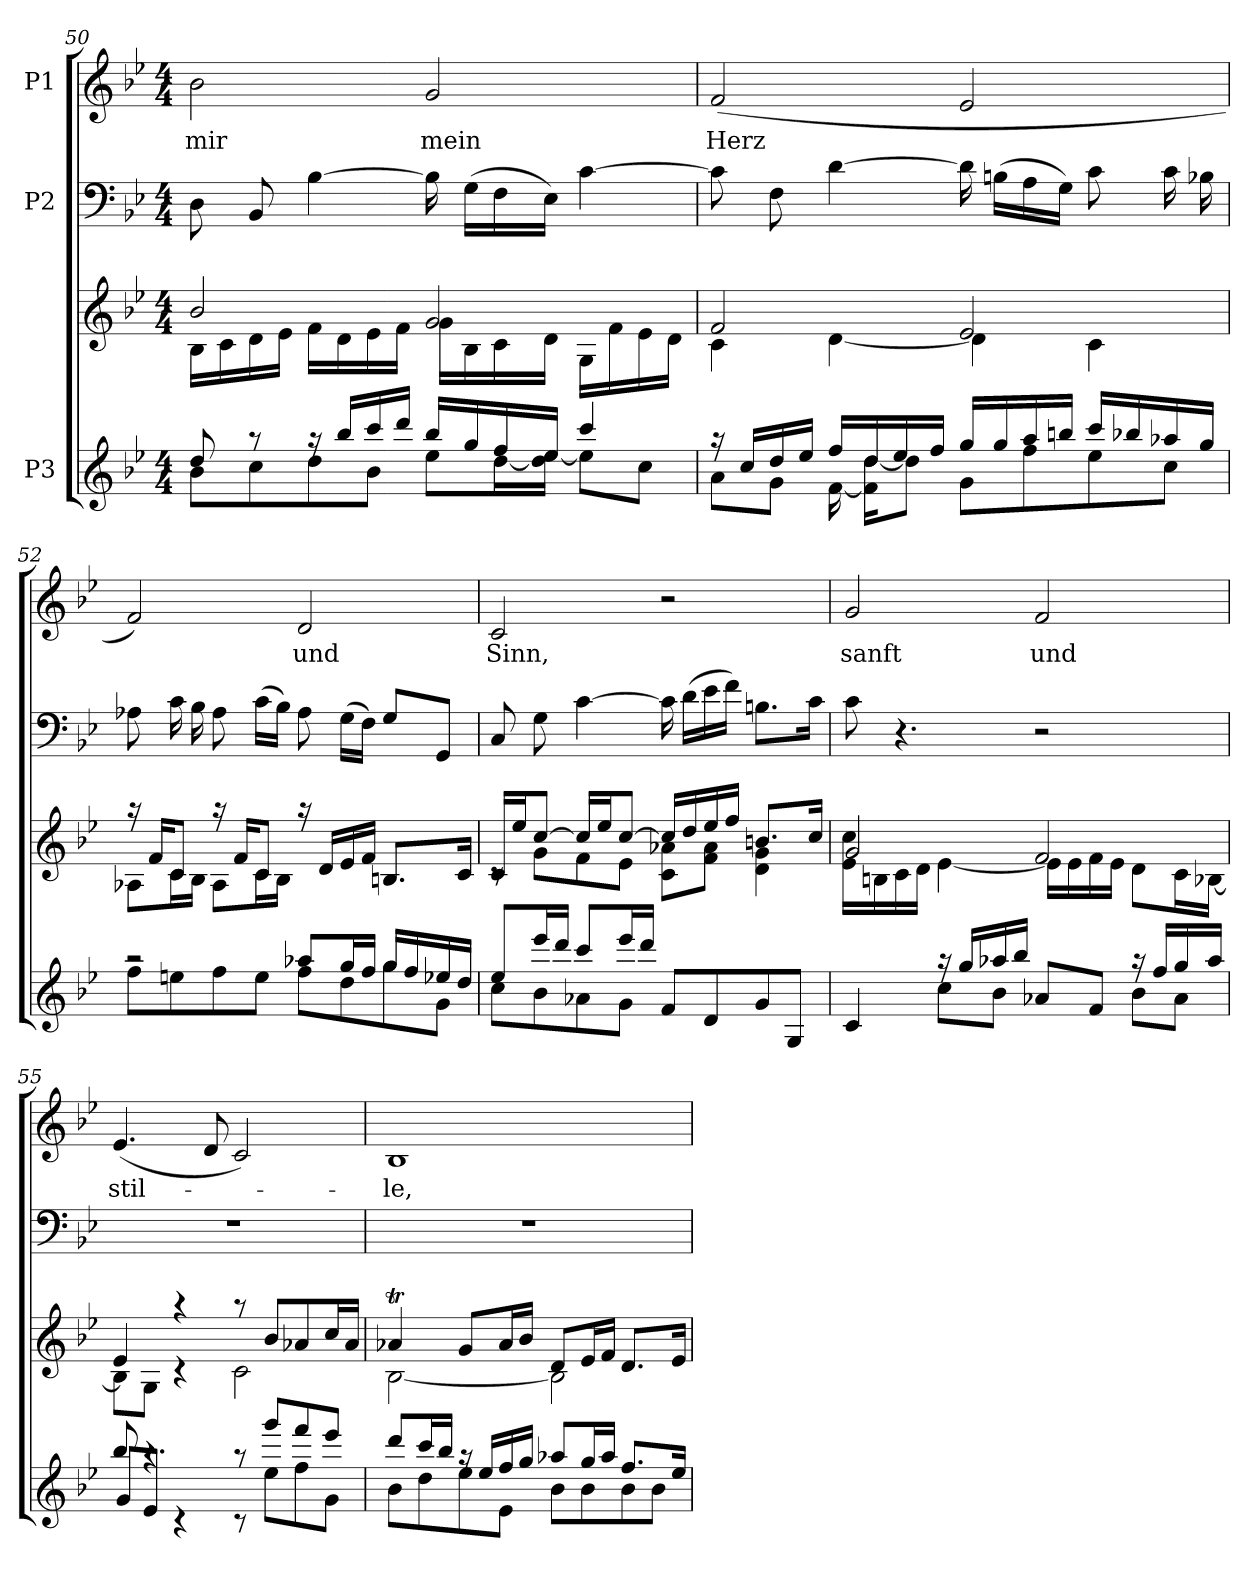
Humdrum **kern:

**kern	**kern	**kern	**kern	**text
*part3	*part3	*part2	*part1	*part1
*staff4	*staff3	*staff2	*staff1	*staff1
*I"P3	*	*I"P2	*I"P1	*
!!LO:PB:g=z
*clefG2	*clefG2	*clefF4	*clefG2	*
*k[b-e-]	*k[b-e-]	*k[b-e-]	*k[b-e-]	*
*B-:	*B-:	*B-:	*B-:	*
*M4/4	*M4/4	*M4/4	*M4/4	*
=50	=50	=50	=50	=50
*^	*^	*	*	*
!	!	!	!	!	!	!LO:LY:b
8dd/	8b-\L	2b-/	16B-\LL	8D\	2b-\	mir
.	.	.	16c\	.	.	.
8raa	8cc\	.	16d\	8BB-/	.	.
.	.	.	16e-\JJ	.	.	.
16raa	8dd\	.	16f\LL	[>4B-\	.	.
16bb-/LL	.	.	16d\	.	.	.
16ccc/	8b-\J	.	16e-\	.	.	.
16ddd/JJ	.	.	16f\JJ	.	.	.
!	!	!	!	!	!	!LO:LY:b
16bb-/LL	8ee-\L	2g/	16g\LL	16B-\]	2g/	mein
16gg/	.	.	16B-\	(>16G\LL	.	.
16ff/	[<16dd\L	.	16c\	16F\	.	.
16ee-/JJ	16dd\] [>16ee-\JJ	.	16d\JJ	16E-\JJ)	.	.
4ccc/	8ee-\L]	.	16G\LL	[>4c\	.	.
.	.	.	16f\	.	.	.
.	8cc\J	.	16e-\	.	.	.
.	.	.	16d\JJ	.	.	.
=51	=51	=51	=51	=51	=51	=51
!	!	!	!	!	!	!LO:LY:b
16raa	8a\L	2f/	4c\	8c\]	(<2f/	Herz
16cc/LL	.	.	.	.	.	.
16dd/	8g\J	.	.	8F\	.	.
16ee-/JJ	.	.	.	.	.	.
16ff/LL	[<16f\	.	[<4d\	[>4d\	.	.
16dd/	16f\] [>16dd\KL	.	.	.	.	.
16ee-/	8dd\J]	.	.	.	.	.
16ff/JJ	.	.	.	.	.	.
16gg/LL	8g\L	2e-/	4d\]	16d\]	2e-/	.
16gg/	.	.	.	(>16Bn\LL	.	.
16aa/	8ff\	.	.	16A\	.	.
16bbn/JJ	.	.	.	16G\JJ)	.	.
16ccc/LL	8ee-\	.	4c\	8c\	.	.
16bb-X/	.	.	.	.	.	.
16aa-X/	8cc\J	.	.	16c\	.	.
16gg/JJ	.	.	.	16B-X\	.	.
!!LO:LB:g=z
=52	=52	=52	=52	=52	=52	=52
2raa	8ff\L	16raa	8A-X\L	8A-X\	2f/)	.
.	.	16f/KL	.	.	.	.
.	8een\	8c/J	16c\L	16c\	.	.
.	.	.	16B-\JJ	16B-\	.	.
.	8ff\	16raa	8A-\L	8A-\	.	.
.	.	16f/KL	.	.	.	.
.	8ee\J	8c/J	16c\L	(>16c\LL	.	.
.	.	.	16B-\JJ	16B-\JJ)	.	.
!	!	!	!	!	!	!LO:LY:b
8aa-X/L	8ff\L	16raa	2ryy	8A-\	2d/	und
.	.	16d/LL	.	.	.	.
16gg/L	8dd\	16e-/	.	(>16G\LL	.	.
16ff/JJ	.	16f/JJ	.	16F\JJ)	.	.
16gg/LL	8gg\	8.Bn/L	.	8G/L	.	.
16ff/	.	.	.	.	.	.
16ee-X/	8g\J	.	.	8GG/J	.	.
16dd/JJ	.	16c/Jk	.	.	.	.
=53	=53	=53	=53	=53	=53	=53
!	!	!	!	!	!	!LO:LY:b
8ee-/L	8cc\L	16c/LL	8rc	8C/	2c/	Sinn,
.	.	16ee-/J	.	.	.	.
16eee-/L	8b-\	[>8cc/J	8g\L	8G\	.	.
16ddd/JJ	.	.	.	.	.	.
8ccc/L	8a-X\	16cc/LL]	8f\	[>4c\	.	.
.	.	16ee-/J	.	.	.	.
16eee-/L	8g\J	[>8cc/J	8e-\J	.	.	.
16ddd/JJ	.	.	.	.	.	.
2ryy	8f/L	16cc/LL]	8c\ 8a-X\L	16c\]	2r	.
.	.	16dd/	.	(>16d\LL	.	.
.	8d/	16ee-/	8f\ 8a-\J	16e-\	.	.
.	.	16ff/JJ	.	16f\JJ)	.	.
.	8g/	8.bn/L	4d\ 4g\	8.Bn\L	.	.
.	8G/J	.	.	.	.	.
.	.	16cc/Jk	.	16c\Jk	.	.
!!LO:LB:g=z
=54	=54	=54	=54	=54	=54	=54
!	!	!	!	!	!	!LO:LY:b
4ryy	4c/	2g/	16e-\ 16cc\LL	8c\	2g/	sanft
.	.	.	16Bn\	.	.	.
.	.	.	16c\	4.r	.	.
.	.	.	16d\JJ	.	.	.
16raa	8cc\L	.	[<4e-\	.	.	.
16gg/LL	.	.	.	.	.	.
16aa-X/	8b-\J	.	.	.	.	.
16bb-/JJ	.	.	.	.	.	.
!	!	!	!	!	!	!LO:LY:b
4ryy	8a-X/L	2f/	16e-\LL]	2r	2f/	und
.	.	.	16e-\	.	.	.
.	8f/J	.	16f\	.	.	.
.	.	.	16e-\JJ	.	.	.
16raa	8b-\L	.	8d\L	.	.	.
16ff/LL	.	.	.	.	.	.
16gg/	8a-\J	.	16c\L	.	.	.
16aa-/JJ	.	.	[<16B-X\JJ	.	.	.
=55	=55	=55	=55	=55	=55	=55
!	!	!	!	!	!	!LO:LY:b
8bb-/	8g/L	4e-/	8B-\L]	1r	(<4.e-/	stil-
4.raa	8e-/J	.	8G\J	.	.	.
.	4rc	4raa	4rc	.	.	.
.	.	.	.	.	8d/	.
8raa	8rc	8raa	2c\	.	2c/)	.
8ggg/L	8ee-\L	8b-/L	.	.	.	.
8fff/	8ff\	8a-X/	.	.	.	.
8eee-/J	8g\J	16cc/L	.	.	.	.
.	.	16a-/JJ	.	.	.	.
=56	=56	=56	=56	=56	=56	=56
!	!	!	!	!	!	!LO:LY:b
8ddd/L	8b-\L	4a-XT/	[<2B-\	1r	1B-	-le,
16ccc/L	8dd\	.	.	.	.	.
16bb-/JJ	.	.	.	.	.	.
16raa	8ee-\	8g/L	.	.	.	.
16ee-/LL	.	.	.	.	.	.
16ff/	8e-\J	16a-/L	.	.	.	.
16gg/JJ	.	16b-/JJ	.	.	.	.
8aa-X/L	8b-\L	8d/L	2B-\]	.	.	.
16gg/L	8b-\	16e-/L	.	.	.	.
16aa-/JJ	.	16f/JJ	.	.	.	.
8.ff/L	8b-\	8.d/L	.	.	.	.
.	8b-\J	.	.	.	.	.
16ee-/Jk	.	16e-/Jk	.	.	.	.
*v	*v	*	*	*	*	*
*	*v	*v	*	*	*
=	=	=	=	=
*-	*-	*-	*-	*-
